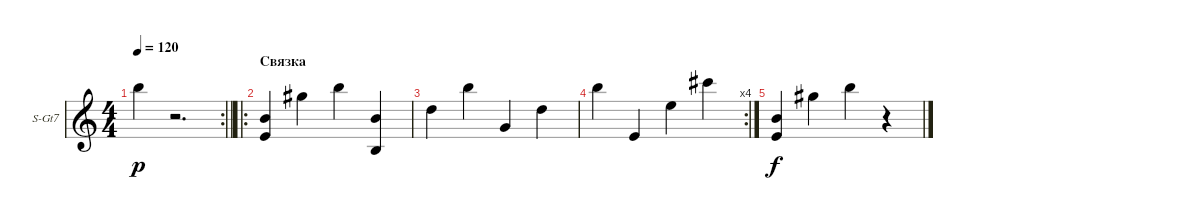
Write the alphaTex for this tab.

\bracketExtendMode groupsimilarinstruments
\firstSystemTrackNameOrientation horizontal
\otherSystemsTrackNameOrientation horizontal
\track ("Acoustic Piano (Staff 1)" "S-Gt7") {instrument acousticgrandpiano}
\staff {score}
\tuning (E4 B3 G3 D3 A2 E2 B1)
\displaytranspose 12
\rc 2
\ts (4 4)
\tempo 120
\clef g2
\barLineRight lightlight
\ks c
7.1.4{dy p} r.2{d} |
\ro
\section ("" "Связка")
(0.2 2.4).4 4.1.4 7.1.4 (0.2 2.5).4 |
3.2.4 7.1.4 0.3.4 3.2.4 |
\rc 4
7.1.4 2.4.4 0.1.4 9.1.4 |
(0.2 2.4).4{dy f} 4.1.4 7.1.4 r.4
